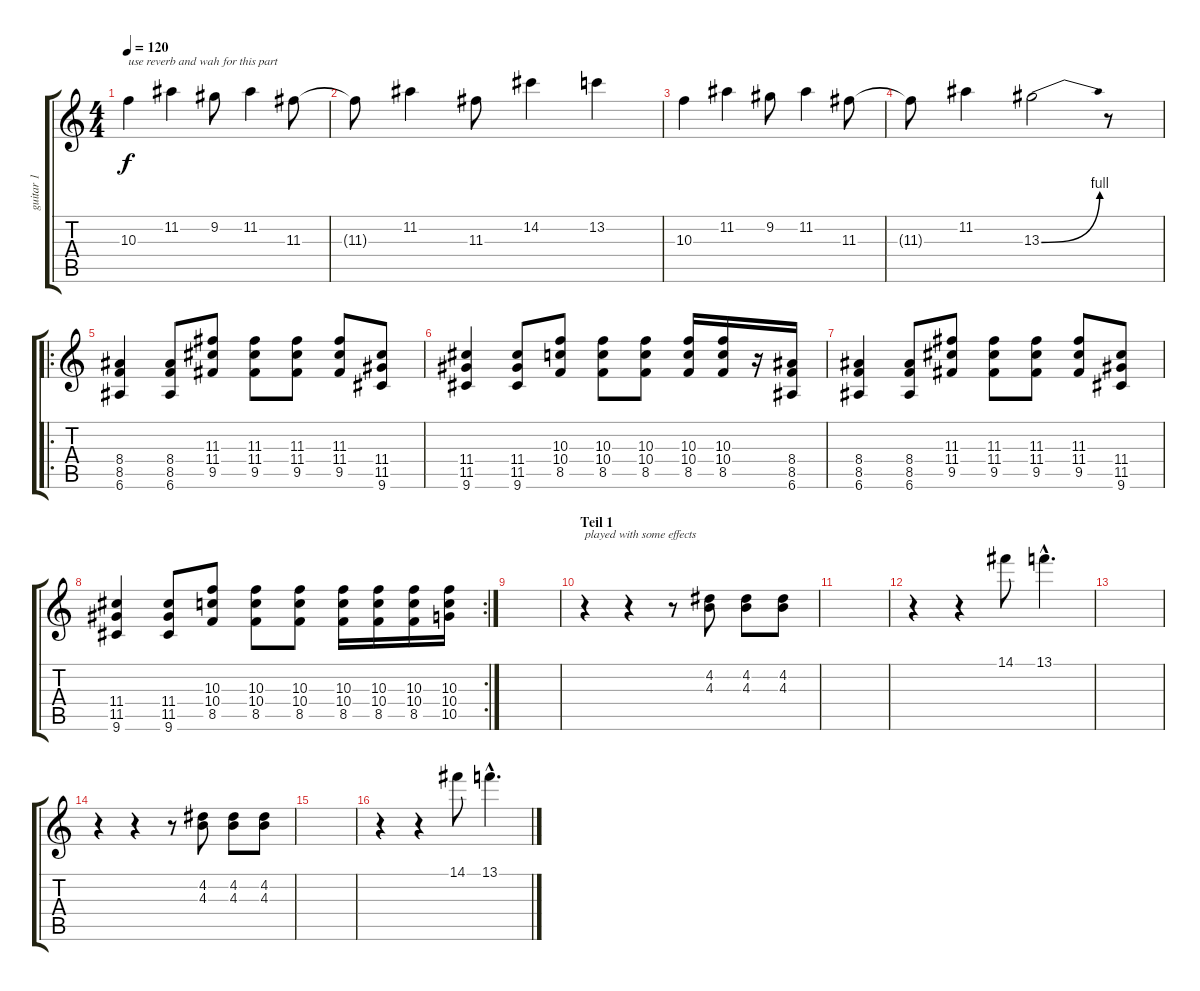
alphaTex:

\track ("guitar 1" "guitar 1") {instrument distortionguitar}
\staff {score tabs}
\tuning (E4 B3 G3 D3 A2 E2) {hide}
\ts (4 4)
\tempo 120
\clef g2
\ks c
10.3.4{txt "use reverb and wah for this part" dy f instrument distortionguitar} 11.2.4 9.2.8 11.2.4 11.3.8 |
11.3{t}.8 11.2.4 11.3.8 14.2.4 13.2.4 |
10.3.4 11.2.4 9.2.8 11.2.4 11.3.8 |
11.3{t}.8 11.2.4 13.3{be (bend 0 0 60 4)}.2 r.8 |
\ro
(8.4 8.5 6.6).4 (8.4 8.5 6.6).8 (11.3 11.4 9.5).8 (11.3 11.4 9.5).8 (11.3 11.4 9.5).8 (11.3 11.4 9.5).8 (11.4 11.5 9.6).8 |
(11.4 11.5 9.6).4 (11.4 11.5 9.6).8 (10.3 10.4 8.5).8 (10.3 10.4 8.5).8 (10.3 10.4 8.5).8 (10.3 10.4 8.5).16 (10.3 10.4 8.5).16 r.16 (8.4 8.5 6.6).16 |
(8.4 8.5 6.6).4 (8.4 8.5 6.6).8 (11.3 11.4 9.5).8 (11.3 11.4 9.5).8 (11.3 11.4 9.5).8 (11.3 11.4 9.5).8 (11.4 11.5 9.6).8 |
\rc 2
(11.4 11.5 9.6).4 (11.4 11.5 9.6).8 (10.3 10.4 8.5).8 (10.3 10.4 8.5).8 (10.3 10.4 8.5).8 (10.3 10.4 8.5).16 (10.3 10.4 8.5).16 (10.3 10.4 8.5).16 (10.3 10.4 10.5).16 |
|
\section ("" "Teil 1")
r.4{txt "played with some effects"} r.4 r.8 (4.2 4.3).8 (4.2 4.3).8 (4.2 4.3).8 |
|
r.4 r.4 14.1.8 13.1{hac}.4{d} |
|
r.4 r.4 r.8 (4.2 4.3).8 (4.2 4.3).8 (4.2 4.3).8 |
|
r.4 r.4 14.1.8 13.1{hac}.4{d}
